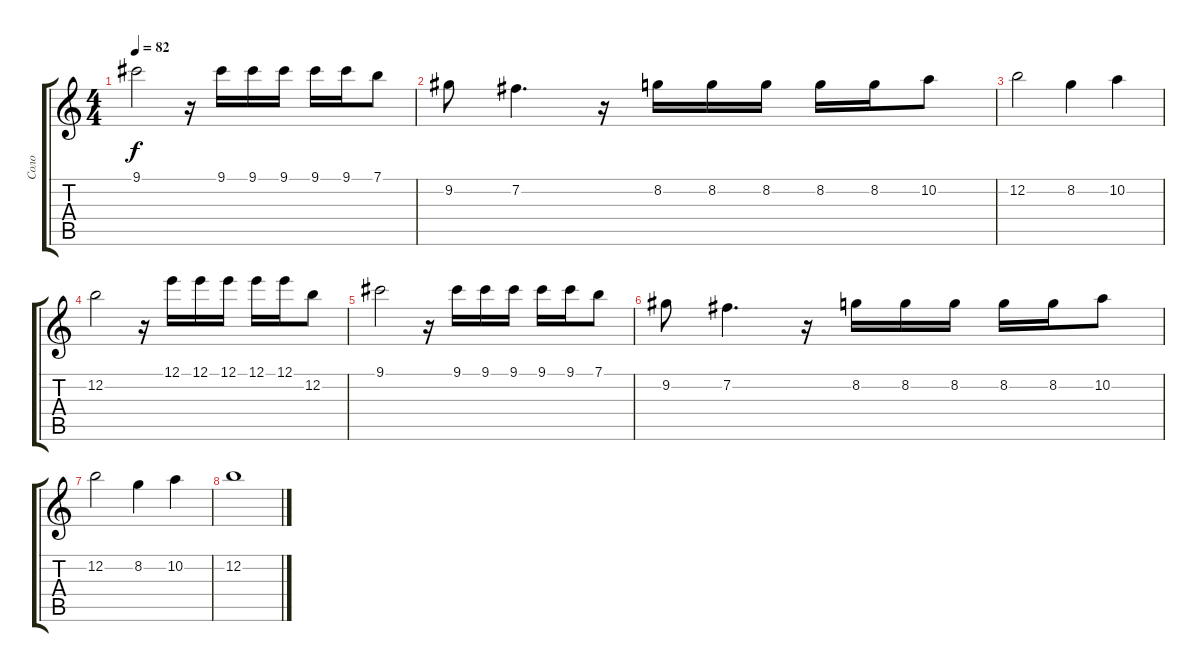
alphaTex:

\track ("Соло" "Соло") {instrument acousticguitarsteel}
\staff {score tabs}
\tuning (E4 B3 G3 D3 A2 E2) {hide}
\ts (4 4)
\tempo 82
\clef g2
\ks c
9.1.2{dy f} r.16 9.1.16 9.1.16 9.1.16 9.1.16 9.1.16 7.1.8 |
9.2.8 7.2.4{d} r.16 8.2.16 8.2.16 8.2.16 8.2.16 8.2.16 10.2.8 |
12.2.2 8.2.4 10.2.4 |
12.2.2 r.16 12.1.16 12.1.16 12.1.16 12.1.16 12.1.16 12.2.8 |
9.1.2 r.16 9.1.16 9.1.16 9.1.16 9.1.16 9.1.16 7.1.8 |
9.2.8 7.2.4{d} r.16 8.2.16 8.2.16 8.2.16 8.2.16 8.2.16 10.2.8 |
12.2.2 8.2.4 10.2.4 |
12.2.1
